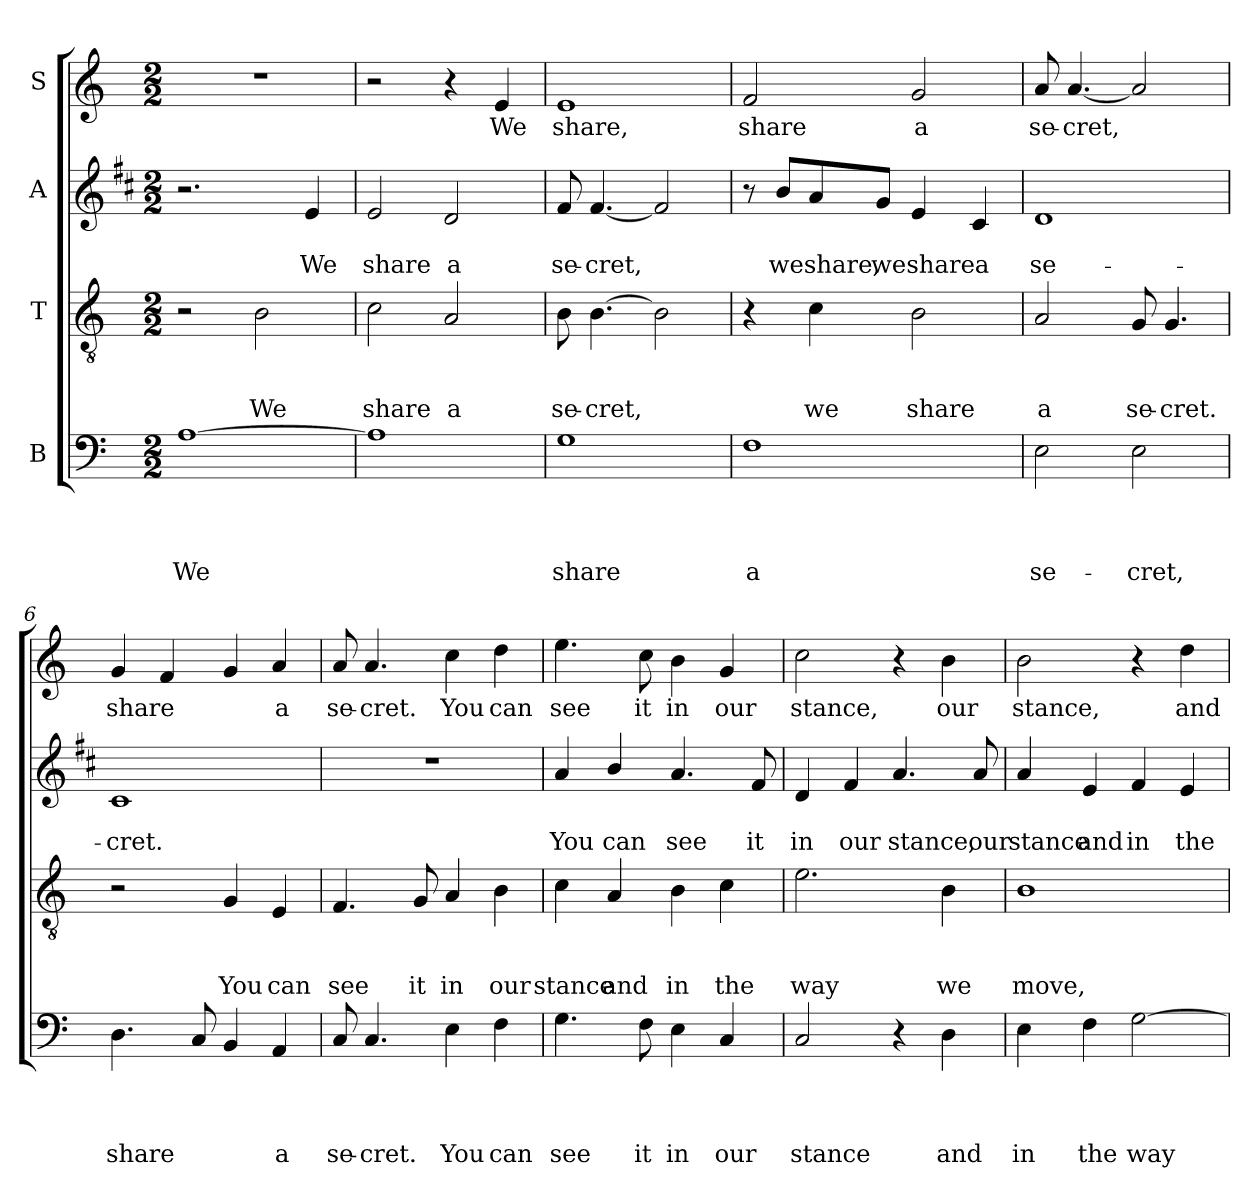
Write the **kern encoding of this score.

**kern	**text	**text	**text	**text	**kern	**text	**text	**text	**kern	**text	**text	**kern	**text
*part4	*part4	*part4	*part4	*part4	*part3	*part3	*part3	*part3	*part2	*part2	*part2	*part1	*part1
*staff4	*staff4	*staff4	*staff4	*staff4	*staff3	*staff3	*staff3	*staff3	*staff2	*staff2	*staff2	*staff1	*staff1
*I"B	*	*	*	*	*I"T	*	*	*	*I"A	*	*	*I"S	*
*clefF4	*	*	*	*	*clefGv2	*	*	*	*clefG2	*	*	*clefG2	*
*	*	*	*	*	*	*	*	*	*ITrd1c2	*	*	*	*
*k[]	*	*	*	*	*k[]	*	*	*	*k[]	*	*	*k[]	*
*C:	*	*	*	*	*C:	*	*	*	*C:	*	*	*C:	*
*M2/2	*	*	*	*	*M2/2	*	*	*	*M2/2	*	*	*M2/2	*
=1	=1	=1	=1	=1	=1	=1	=1	=1	=1	=1	=1	=1	=1
!	!	!	!	!LO:LY:b	!	!	!	!	!	!	!	!	!
[1A	.	.	.	We	2r	.	.	.	2.r	.	.	1r	.
!	!	!	!	!	!	!	!	!LO:LY:b	!	!	!	!	!
.	.	.	.	.	2B\	.	.	We	.	.	.	.	.
!	!	!	!	!	!	!	!	!	!	!	!LO:LY:b	!	!
.	.	.	.	.	.	.	.	.	4d/	.	We	.	.
=2	=2	=2	=2	=2	=2	=2	=2	=2	=2	=2	=2	=2	=2
!	!	!	!	!	!	!	!	!LO:LY:b	!	!	!LO:LY:b	!	!
1A]	.	.	.	.	2c\	.	.	share	2d/	.	share	2r	.
!	!	!	!	!	!	!	!	!LO:LY:b	!	!	!LO:LY:b	!	!
.	.	.	.	.	2A/	.	.	a	2c/	.	a	4r	.
!	!	!	!	!	!	!	!	!	!	!	!	!	!LO:LY:b
.	.	.	.	.	.	.	.	.	.	.	.	4e/	We
=3	=3	=3	=3	=3	=3	=3	=3	=3	=3	=3	=3	=3	=3
!	!	!	!	!LO:LY:b	!	!	!	!LO:LY:b	!	!	!LO:LY:b	!	!LO:LY:b
1G	.	.	.	share	8B\	.	.	se-	8e/	.	se-	1e	share,
!	!	!	!	!	!	!	!	!LO:LY:b	!	!	!LO:LY:b	!	!
.	.	.	.	.	[4.B\	.	.	-cret,	[4.e/	.	-cret,	.	.
.	.	.	.	.	2B\]	.	.	.	2e/]	.	.	.	.
=4	=4	=4	=4	=4	=4	=4	=4	=4	=4	=4	=4	=4	=4
!	!	!	!	!LO:LY:b	!	!	!	!	!	!	!	!	!LO:LY:b
1F	.	.	.	a	4r	.	.	.	8r	.	.	2f/	share
!	!	!	!	!	!	!	!	!	!	!	!LO:LY:b	!	!
.	.	.	.	.	.	.	.	.	8a/L	.	we	.	.
!	!	!	!	!	!	!	!	!LO:LY:b	!	!	!LO:LY:b	!	!
.	.	.	.	.	4c\	.	.	we	8g/	.	share,	.	.
!	!	!	!	!	!	!	!	!	!	!	!LO:LY:b	!	!
.	.	.	.	.	.	.	.	.	8f/J	.	we	.	.
!	!	!	!	!	!	!	!	!LO:LY:b	!	!	!LO:LY:b	!	!LO:LY:b
.	.	.	.	.	2B\	.	.	share	4d/	.	share	2g/	a
!	!	!	!	!	!	!	!	!	!	!	!LO:LY:b	!	!
.	.	.	.	.	.	.	.	.	4B/	.	a	.	.
=5	=5	=5	=5	=5	=5	=5	=5	=5	=5	=5	=5	=5	=5
!	!	!	!	!LO:LY:b	!	!	!	!LO:LY:b	!	!	!LO:LY:b	!	!LO:LY:b
2E\	.	.	.	se-	2A/	.	.	a	1c	.	se-	8a/	se-
!	!	!	!	!	!	!	!	!	!	!	!	!	!LO:LY:b
.	.	.	.	.	.	.	.	.	.	.	.	[4.a/	-cret,
!	!	!	!	!LO:LY:b	!	!	!	!LO:LY:b	!	!	!	!	!
2E\	.	.	.	-cret,	8G/	.	.	se-	.	.	.	2a/]	.
!	!	!	!	!	!	!	!	!LO:LY:b	!	!	!	!	!
.	.	.	.	.	4.G/	.	.	-cret.	.	.	.	.	.
!!LO:LB:g=z
=6	=6	=6	=6	=6	=6	=6	=6	=6	=6	=6	=6	=6	=6
!	!	!	!	!LO:LY:b	!	!	!	!	!	!	!LO:LY:b	!	!LO:LY:b
4.D\	.	.	.	share	2r	.	.	.	1B	.	-cret.	4g/	share
.	.	.	.	.	.	.	.	.	.	.	.	4f/	.
8C/	.	.	.	.	.	.	.	.	.	.	.	.	.
!	!	!	!	!	!	!	!	!LO:LY:b	!	!	!	!	!
4BB/	.	.	.	.	4G/	.	.	You	.	.	.	4g/	.
!	!	!	!	!LO:LY:b	!	!	!	!LO:LY:b	!	!	!	!	!LO:LY:b
4AA/	.	.	.	a	4E/	.	.	can	.	.	.	4a/	a
=7	=7	=7	=7	=7	=7	=7	=7	=7	=7	=7	=7	=7	=7
!	!	!	!	!LO:LY:b	!	!	!	!LO:LY:b	!	!	!	!	!LO:LY:b
8C/	.	.	.	se-	4.F/	.	.	see	1r	.	.	8a/	se-
!	!	!	!	!LO:LY:b	!	!	!	!	!	!	!	!	!LO:LY:b
4.C/	.	.	.	-cret.	.	.	.	.	.	.	.	4.a/	-cret.
!	!	!	!	!	!	!	!	!LO:LY:b	!	!	!	!	!
.	.	.	.	.	8G/	.	.	it	.	.	.	.	.
!	!	!	!	!LO:LY:b	!	!	!	!LO:LY:b	!	!	!	!	!LO:LY:b
4E\	.	.	.	You	4A/	.	.	in	.	.	.	4cc\	You
!	!	!	!	!LO:LY:b	!	!	!	!LO:LY:b	!	!	!	!	!LO:LY:b
4F\	.	.	.	can	4B\	.	.	our	.	.	.	4dd\	can
=8	=8	=8	=8	=8	=8	=8	=8	=8	=8	=8	=8	=8	=8
!	!	!	!	!LO:LY:b	!	!	!	!LO:LY:b	!	!	!LO:LY:b	!	!LO:LY:b
4.G\	.	.	.	see	4c\	.	.	stance	4g/	.	You	4.ee\	see
!	!	!	!	!	!	!	!	!LO:LY:b	!	!	!LO:LY:b	!	!
.	.	.	.	.	4A/	.	.	and	4a/	.	can	.	.
!	!	!	!	!LO:LY:b	!	!	!	!	!	!	!	!	!LO:LY:b
8F\	.	.	.	it	.	.	.	.	.	.	.	8cc\	it
!	!	!	!	!LO:LY:b	!	!	!	!LO:LY:b	!	!	!LO:LY:b	!	!LO:LY:b
4E\	.	.	.	in	4B\	.	.	in	4.g/	.	see	4b\	in
!	!	!	!	!LO:LY:b	!	!	!	!LO:LY:b	!	!	!	!	!LO:LY:b
4C/	.	.	.	our	4c\	.	.	the	.	.	.	4g/	our
!	!	!	!	!	!	!	!	!	!	!	!LO:LY:b	!	!
.	.	.	.	.	.	.	.	.	8e/	.	it	.	.
=9	=9	=9	=9	=9	=9	=9	=9	=9	=9	=9	=9	=9	=9
!	!	!	!	!LO:LY:b	!	!	!	!LO:LY:b	!	!	!LO:LY:b	!	!LO:LY:b
2C/	.	.	.	stance	2.e\	.	.	way	4c/	.	in	2cc\	stance,
!	!	!	!	!	!	!	!	!	!	!	!LO:LY:b	!	!
.	.	.	.	.	.	.	.	.	4e/	.	our	.	.
!	!	!	!	!	!	!	!	!	!	!	!LO:LY:b	!	!
4r	.	.	.	.	.	.	.	.	4.g/	.	stance,	4r	.
!	!	!	!	!LO:LY:b	!	!	!	!LO:LY:b	!	!	!	!	!LO:LY:b
4D\	.	.	.	and	4B\	.	.	we	.	.	.	4b\	our
!	!	!	!	!	!	!	!	!	!	!	!LO:LY:b	!	!
.	.	.	.	.	.	.	.	.	8g/	.	our	.	.
=10	=10	=10	=10	=10	=10	=10	=10	=10	=10	=10	=10	=10	=10
!	!	!	!	!LO:LY:b	!	!	!	!LO:LY:b	!	!	!LO:LY:b	!	!LO:LY:b
4E\	.	.	.	in	1B	.	.	move,	4g/	.	stance	2b\	stance,
!	!	!	!	!LO:LY:b	!	!	!	!	!	!	!LO:LY:b	!	!
4F\	.	.	.	the	.	.	.	.	4d/	.	and	.	.
!	!	!	!	!LO:LY:b	!	!	!	!	!	!	!LO:LY:b	!	!
[2G\	.	.	.	way	.	.	.	.	4e/	.	in	4r	.
!	!	!	!	!	!	!	!	!	!	!	!LO:LY:b	!	!LO:LY:b
.	.	.	.	.	.	.	.	.	4d/	.	the	4dd\	and
=	=	=	=	=	=	=	=	=	=	=	=	=	=
*-	*-	*-	*-	*-	*-	*-	*-	*-	*-	*-	*-	*-	*-
